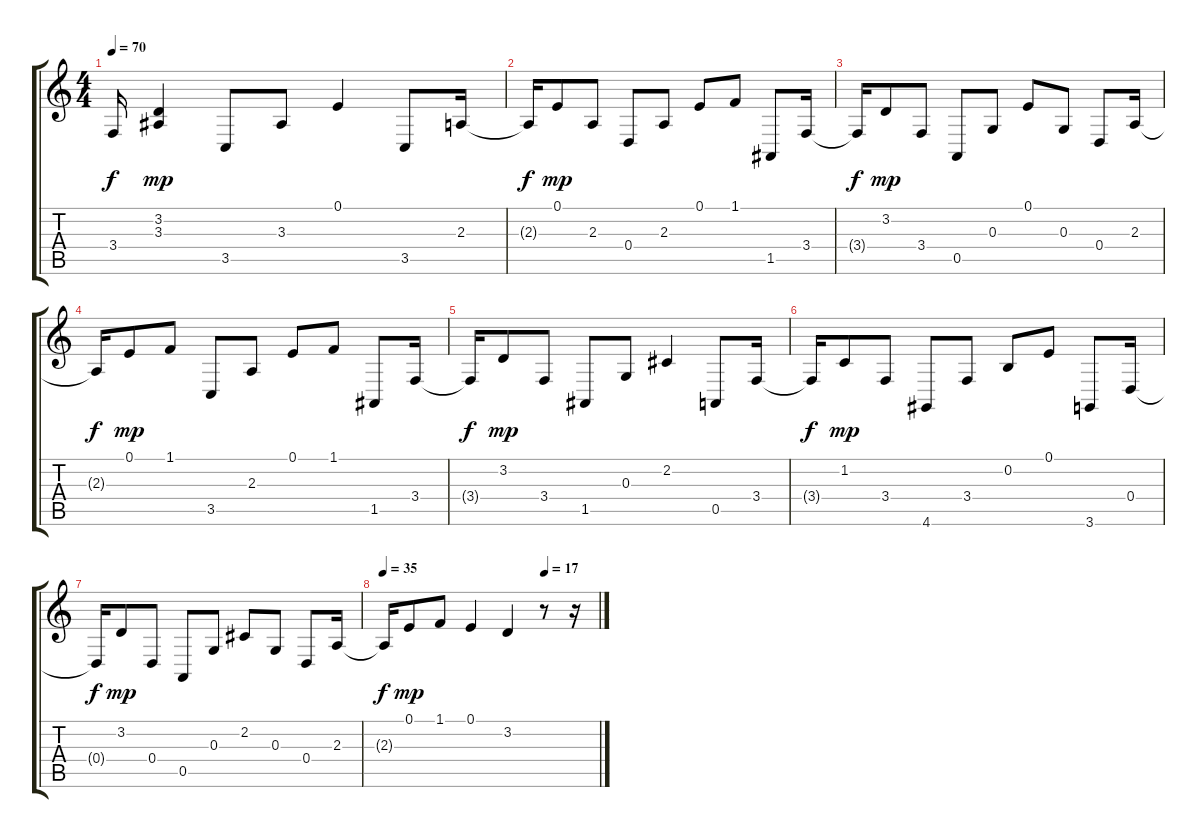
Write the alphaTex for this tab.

\track "" {instrument acousticgrandpiano}
\staff {score tabs}
\tuning (E4 B3 G3 D3 A2 E2) {hide}
\ts (4 4)
\tempo 70
\clef g2
\ks c
3.4{t}.16{dy f} (3.2 3.3).4{dy mp} 3.5.8 3.3.8 0.1.4 3.5.8 2.3.16 |
2.3{t}.16{dy f} 0.1.8{dy mp} 2.3.8 0.4.8 2.3.8 0.1.8 1.1.8 1.5.8 3.4.16 |
3.4{t}.16{dy f} 3.2.8{dy mp} 3.4.8 0.5.8 0.3.8 0.1.8 0.3.8 0.4.8 2.3.16 |
2.3{t}.16{dy f} 0.1.8{dy mp} 1.1.8 3.5.8 2.3.8 0.1.8 1.1.8 1.5.8 3.4.16 |
3.4{t}.16{dy f} 3.2.8{dy mp} 3.4.8 1.5.8 0.3.8 2.2.4 0.5.8 3.4.16 |
3.4{t}.16{dy f} 1.2.8{dy mp} 3.4.8 4.6.8 3.4.8 0.2.8 0.1.8 3.6.8 0.4.16 |
0.4{t}.16{dy f} 3.2.8{dy mp} 0.4.8 0.5.8 0.3.8 2.2.8 0.3.8 0.4.8 2.3.16 |
\tempo 35
\tempo (17 0.75)
2.3{t}.16{dy f} 0.1.8{dy mp} 1.1.8 0.1.4 3.2.4 r.8 r.16
